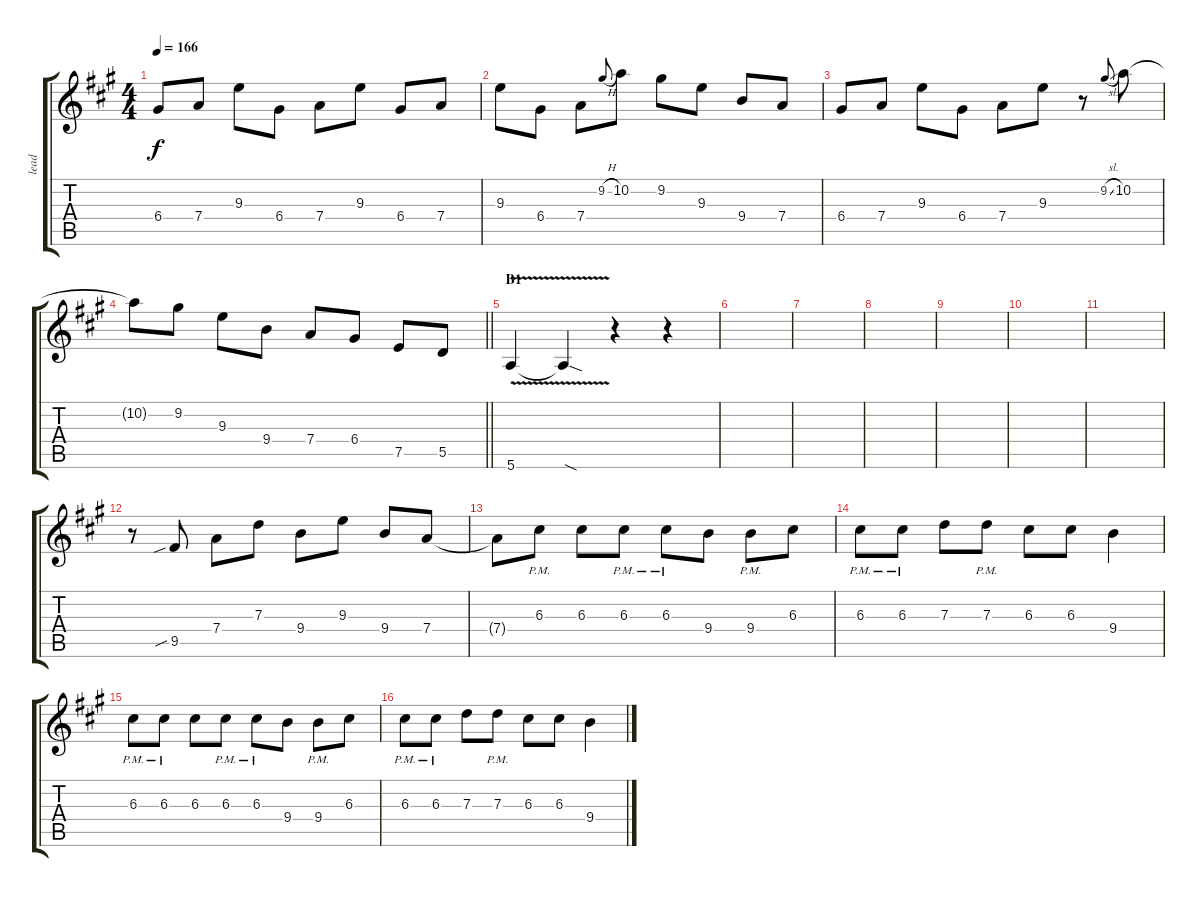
\track ("lead" "lead") {instrument overdrivenguitar}
\staff {score tabs}
\tuning (E4 B3 G3 D3 A2 E2) {hide}
\ts (4 4)
\tempo 166
\clef g2
\ks a
6.4.8{dy f} 7.4.8 9.3.8 6.4.8 7.4.8 9.3.8 6.4.8 7.4.8 |
9.3.8 6.4.8 7.4.8 9.2{h}.8{gr onbeat} 10.2.8 9.2.8 9.3.8 9.4.8 7.4.8 |
6.4.8 7.4.8 9.3.8 6.4.8 7.4.8 9.3.8 r.8 9.2{sl}.8{gr onbeat} 10.2.8 |
\barLineRight lightlight
10.2{t}.8 9.2.8 9.3.8 9.4.8 7.4.8 6.4.8 7.5.8 5.5.8 |
\section ("" "B1")
5.6{v}.4 5.6{sod t}.4 r.4 r.4 |
|
|
|
|
|
|
r.8 9.5{sib}.8 7.4.8 7.3.8 9.4.8 9.3.8 9.4.8 7.4.8 |
7.4{t}.8 6.3{pm}.8 6.3.8 6.3{pm}.8 6.3{pm}.8 9.4.8 9.4{pm}.8 6.3.8 |
6.3{pm}.8 6.3{pm}.8 7.3.8 7.3{pm}.8 6.3.8 6.3.8 9.4.4 |
6.3{pm}.8 6.3{pm}.8 6.3.8 6.3{pm}.8 6.3{pm}.8 9.4.8 9.4{pm}.8 6.3.8 |
6.3{pm}.8 6.3{pm}.8 7.3.8 7.3{pm}.8 6.3.8 6.3.8 9.4.4
